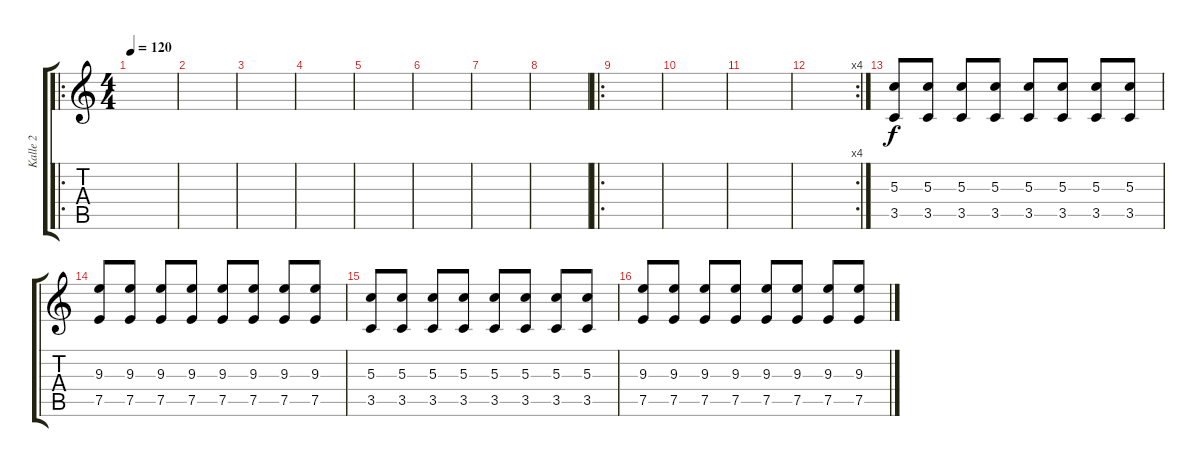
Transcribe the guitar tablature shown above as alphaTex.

\track ("Kalle 2" "Kalle 2") {instrument overdrivenguitar}
\staff {score tabs}
\tuning (E4 B3 G3 D3 A2 E2) {hide}
\ro
\ts (4 4)
\tempo 120
\clef g2
\ks c
|
|
|
|
|
|
|
|
\ro
|
|
|
\rc 4
|
(5.3 3.5).8 (5.3 3.5).8 (5.3 3.5).8 (5.3 3.5).8 (5.3 3.5).8 (5.3 3.5).8 (5.3 3.5).8 (5.3 3.5).8 |
(9.3 7.5).8 (9.3 7.5).8 (9.3 7.5).8 (9.3 7.5).8 (9.3 7.5).8 (9.3 7.5).8 (9.3 7.5).8 (9.3 7.5).8 |
(5.3 3.5).8 (5.3 3.5).8 (5.3 3.5).8 (5.3 3.5).8 (5.3 3.5).8 (5.3 3.5).8 (5.3 3.5).8 (5.3 3.5).8 |
(9.3 7.5).8 (9.3 7.5).8 (9.3 7.5).8 (9.3 7.5).8 (9.3 7.5).8 (9.3 7.5).8 (9.3 7.5).8 (9.3 7.5).8
